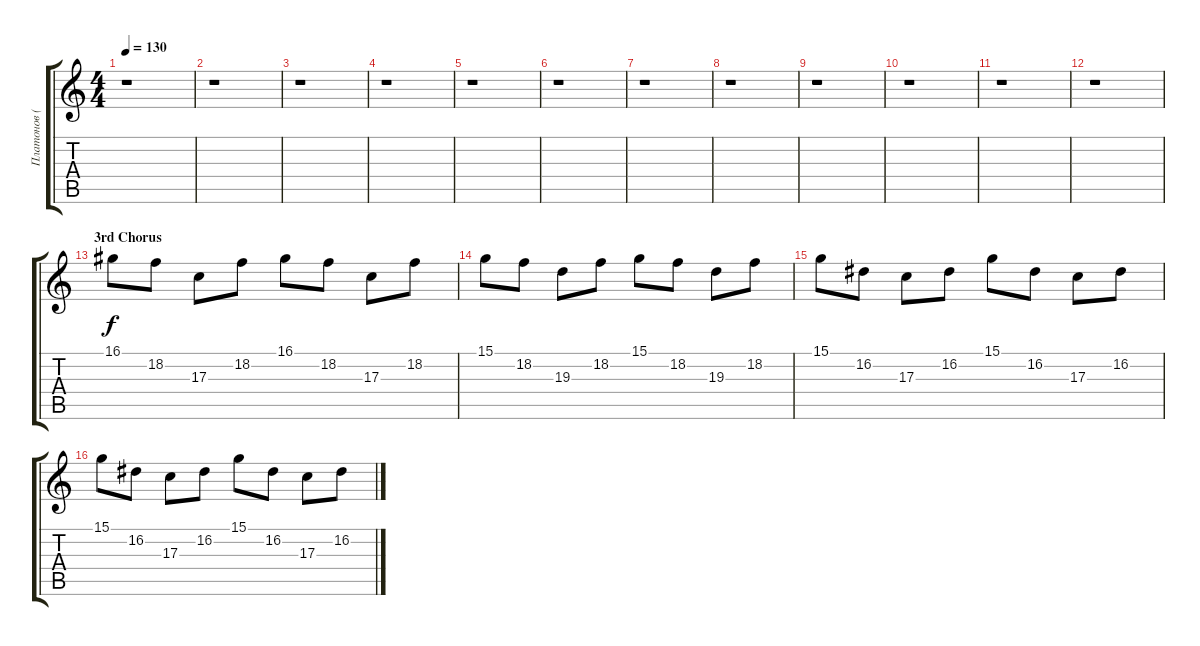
\track ("Платонов (Клавиш. 1)" "Платонов (") {instrument pad1newage}
\staff {score tabs}
\tuning (E4 B3 G3 D3 A2 E2) {hide}
\ts (4 4)
\tempo 130
\clef g2
\ks c
r.1{dy fff} |
r.1 |
r.1 |
r.1 |
r.1 |
r.1 |
r.1 |
r.1 |
r.1 |
r.1 |
r.1 |
r.1 |
\section ("" "3rd Chorus")
16.1.8{dy f volume 8 instrument pad1newage} 18.2.8 17.3.8 18.2.8 16.1.8 18.2.8 17.3.8 18.2.8 |
15.1.8 18.2.8 19.3.8 18.2.8 15.1.8 18.2.8 19.3.8 18.2.8 |
15.1.8 16.2.8 17.3.8 16.2.8 15.1.8 16.2.8 17.3.8 16.2.8 |
15.1.8 16.2.8 17.3.8 16.2.8 15.1.8 16.2.8 17.3.8 16.2.8
